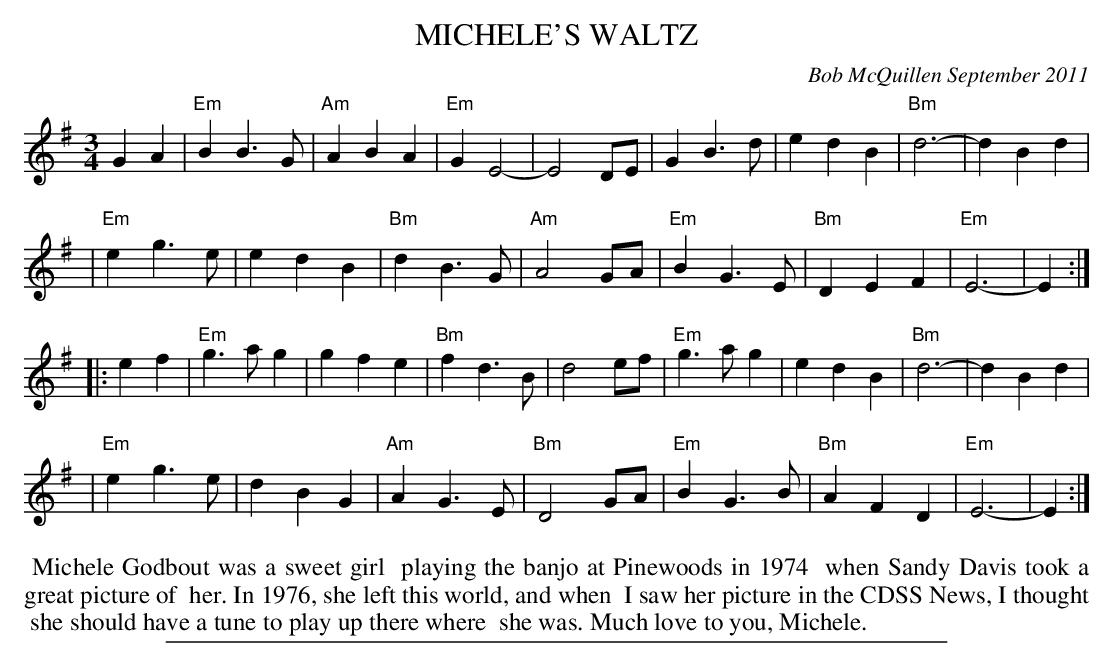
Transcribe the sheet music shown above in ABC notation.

X:1
T: MICHELE'S WALTZ
C: Bob McQuillen September 2011
M: 3/4
L: 1/4
K: Em
GA \
| "Em"BB>G | "Am"ABA | "Em"GE2- | E2D/E/ | GB>d | edB | "Bm"d3- | dBd |
| "Em"eg>e | edB | "Bm"dB>G | "Am"A2G/A/ | "Em"BG>E | "Bm"DEF | "Em"E3- | E :|
|: ef \
| "Em"g>ag | gfe | "Bm"fd>B | d2e/f/ | "Em"g>ag | edB | "Bm"d3- | dBd |
| "Em"eg>e | dBG | "Am"AG>E | "Bm"D2G/A/ | "Em"BG>B | "Bm"AFD | "Em"E3- | E :|
